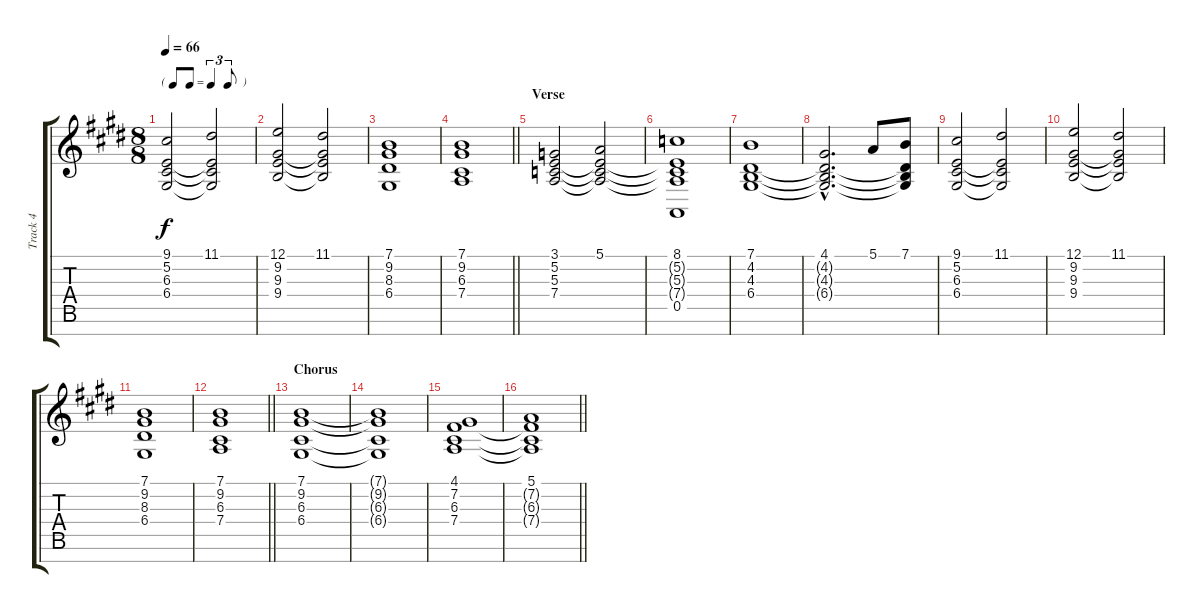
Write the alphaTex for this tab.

\track ("Track 4" "Track 4") {instrument pad4choir}
\staff {score tabs}
\tuning (E4 B3 G3 D3 A2 E2 B1) {hide}
\ts (8 8)
\tf triplet8th
\tempo 66
\clef g2
\ks c#minor
(9.1 5.2 6.3 6.4).2{dy f} (11.1 5.2{t} 6.3{t} 6.4{t}).2 |
(12.1 9.2 9.3 9.4).2 (11.1 9.2{t} 9.3{t} 9.4{t}).2 |
(7.1 9.2 8.3 6.4).1 |
\barLineRight lightlight
(7.1 9.2 6.3 7.4).1 |
\section ("" "Verse")
(3.1 5.2 5.3 7.4).2 (5.1 5.2{t} 5.3{t} 7.4{t}).2 |
(8.1 5.2{t} 5.3{t} 7.4{t} 0.5).1 |
(7.1 4.2 4.3 6.4).1 |
(4.1{hac} 4.2{hac t} 4.3{hac t} 6.4{hac t}).2{d} 5.1.8 (7.1 4.2{t} 4.3{t} 6.4{t}).8 |
(9.1 5.2 6.3 6.4).2 (11.1 5.2{t} 6.3{t} 6.4{t}).2 |
(12.1 9.2 9.3 9.4).2 (11.1 9.2{t} 9.3{t} 9.4{t}).2 |
(7.1 9.2 8.3 6.4).1 |
\barLineRight lightlight
(7.1 9.2 6.3 7.4).1 |
\section ("" "Chorus")
(7.1 9.2 6.3 6.4).1 |
(7.1{t} 9.2{t} 6.3{t} 6.4{t}).1 |
(4.1 7.2 6.3 7.4).1 |
\barLineRight lightlight
(5.1 7.2{t} 6.3{t} 7.4{t}).1
